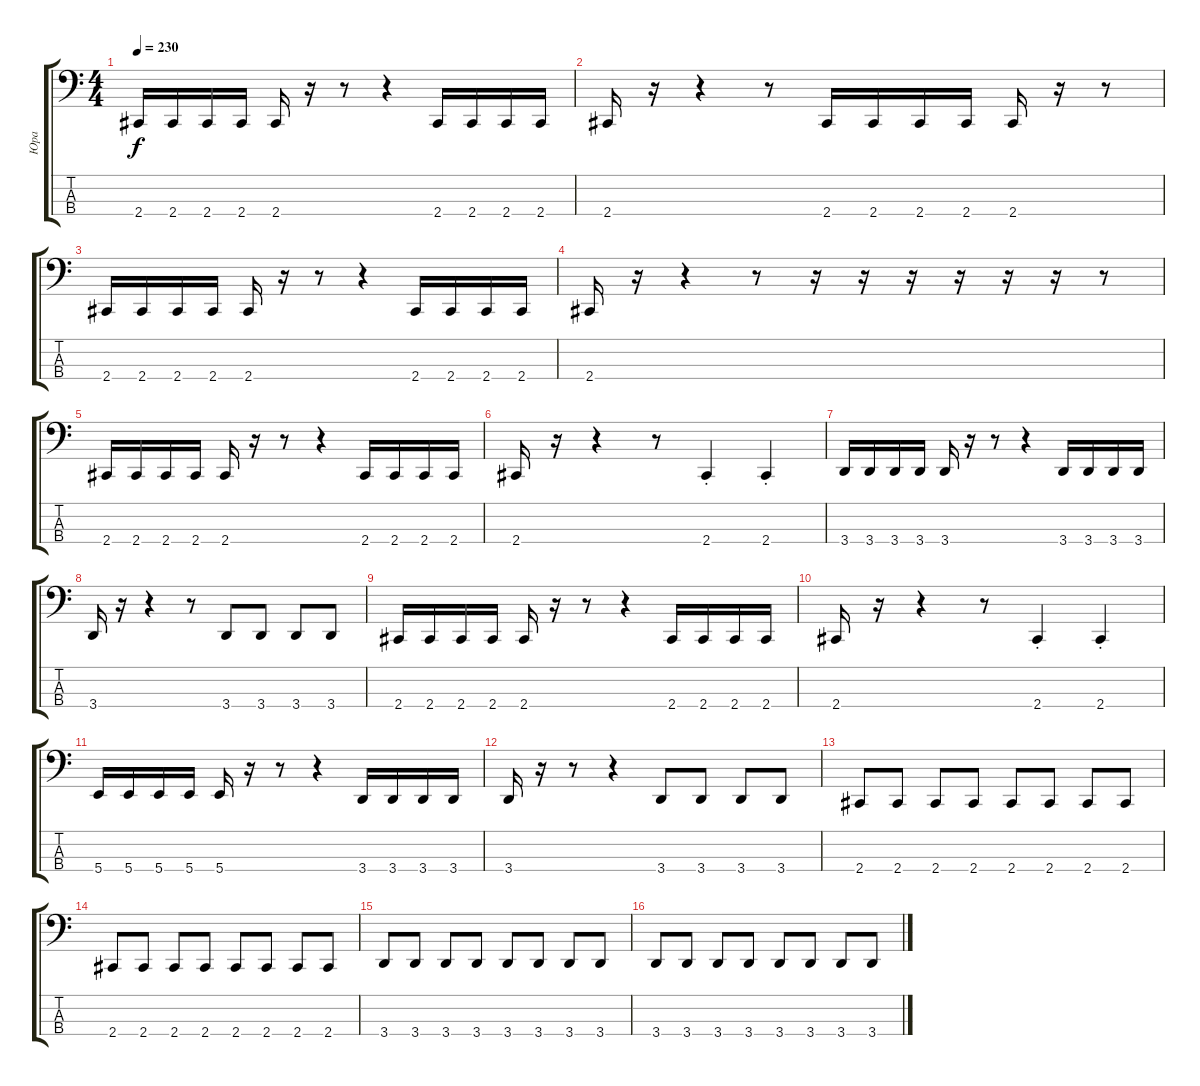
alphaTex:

\track ("Юра" "Юра") {instrument electricbasspick}
\staff {score tabs}
\tuning (E2 B1 Gb1 B0) {hide}
\ts (4 4)
\tempo 230
\clef f4
\ks c
2.4.16{dy f} 2.4.16 2.4.16 2.4.16 2.4.16 r.16 r.8 r.4 2.4.16 2.4.16 2.4.16 2.4.16 |
2.4.16 r.16 r.4 r.8 2.4.16 2.4.16 2.4.16 2.4.16 2.4.16 r.16 r.8 |
2.4.16 2.4.16 2.4.16 2.4.16 2.4.16 r.16 r.8 r.4 2.4.16 2.4.16 2.4.16 2.4.16 |
2.4.16 r.16 r.4 r.8 r.16 r.16 r.16 r.16 r.16 r.16 r.8 |
2.4.16 2.4.16 2.4.16 2.4.16 2.4.16 r.16 r.8 r.4 2.4.16 2.4.16 2.4.16 2.4.16 |
2.4.16 r.16 r.4 r.8 2.4{st}.4 2.4{st}.4 |
3.4.16 3.4.16 3.4.16 3.4.16 3.4.16 r.16 r.8 r.4 3.4.16 3.4.16 3.4.16 3.4.16 |
3.4.16 r.16 r.4 r.8 3.4.8 3.4.8 3.4.8 3.4.8 |
2.4.16 2.4.16 2.4.16 2.4.16 2.4.16 r.16 r.8 r.4 2.4.16 2.4.16 2.4.16 2.4.16 |
2.4.16 r.16 r.4 r.8 2.4{st}.4 2.4{st}.4 |
5.4.16 5.4.16 5.4.16 5.4.16 5.4.16 r.16 r.8 r.4 3.4.16 3.4.16 3.4.16 3.4.16 |
3.4.16 r.16 r.8 r.4 3.4.8 3.4.8 3.4.8 3.4.8 |
2.4.8 2.4.8 2.4.8 2.4.8 2.4.8 2.4.8 2.4.8 2.4.8 |
2.4.8 2.4.8 2.4.8 2.4.8 2.4.8 2.4.8 2.4.8 2.4.8 |
3.4.8 3.4.8 3.4.8 3.4.8 3.4.8 3.4.8 3.4.8 3.4.8 |
3.4.8 3.4.8 3.4.8 3.4.8 3.4.8 3.4.8 3.4.8 3.4.8
